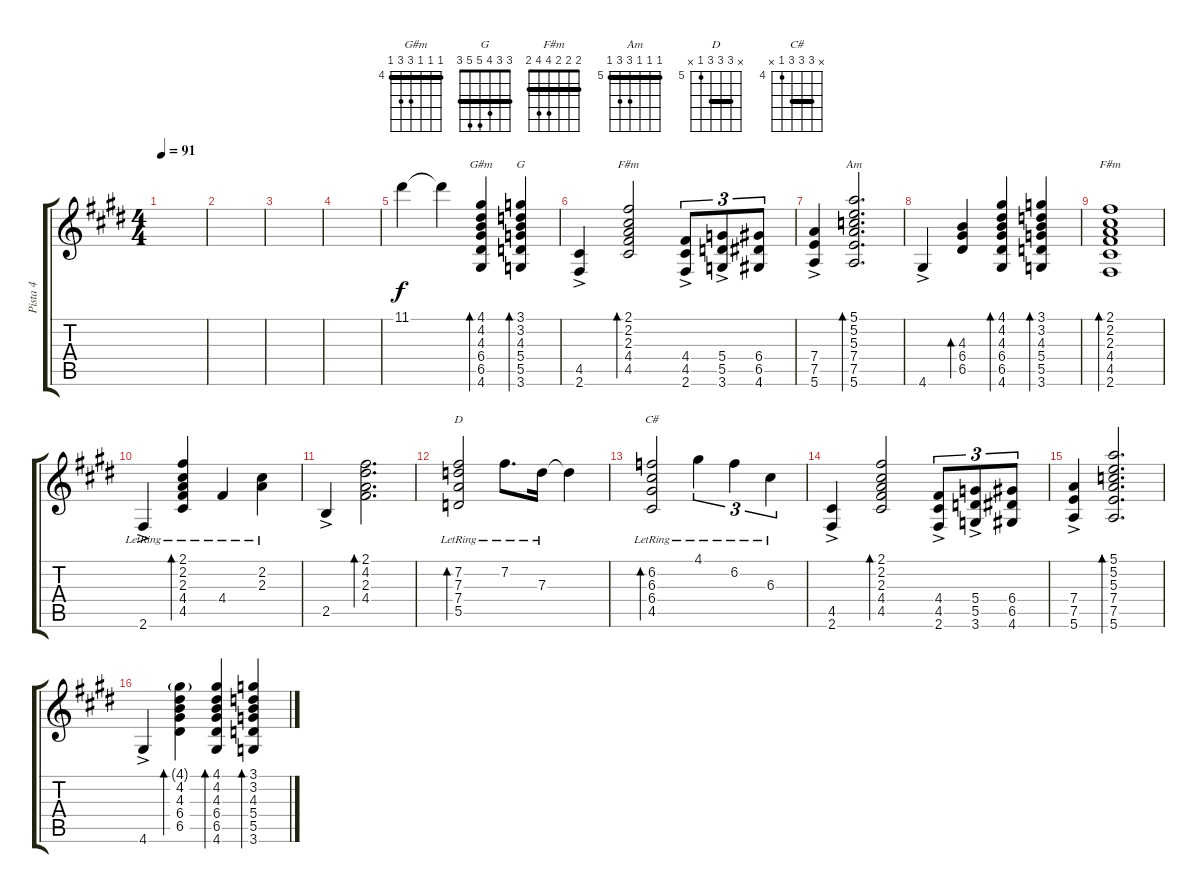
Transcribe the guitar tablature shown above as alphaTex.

\track ("Pista 4" "Pista 4") {instrument overdrivenguitar}
\staff {score tabs}
\tuning (E4 B3 G3 D3 A2 E2) {hide}
\chord ("G#m" 4 4 4 6 6 4) {firstfret 4 barre 4}
\chord ("G" 3 3 4 5 5 3) {barre 3}
\chord ("F#m" 2 2 2 4 4 x) {barre 2}
\chord ("Am" 5 5 5 7 7 5) {firstfret 5 barre 5}
\chord ("F#m" 2 2 2 4 4 2) {barre 2}
\chord ("D" x 7 7 7 5 x) {firstfret 5 barre 7}
\chord ("C#" x 6 6 6 4 x) {firstfret 4 barre 6}
\ts (4 4)
\tempo 91
\clef g2
\ks e
|
\ks c#minor
|
|
|
11.1.4 11.1{t}.4 (4.1 4.2 4.3 6.4 6.5 4.6).4{bd 30 ch "G#m" volume 16 instrument overdrivenguitar} (3.1 3.2 4.3 5.4 5.5 3.6).4{bd 30 ch "G"} |
(4.5{ac} 2.6{ac}).4 (2.1 2.2 2.3 4.4 4.5).2{bd 30 ch "F#m"} (4.4{ac} 4.5{ac} 2.6{ac}).8{tu (3 2)} (5.4{ac} 5.5{ac} 3.6{ac}).8{tu (3 2)} (6.4 6.5 4.6).8{tu (3 2)} |
(7.4{ac} 7.5{ac} 5.6{ac}).4 (5.1 5.2 5.3 7.4 7.5 5.6).2{d bd 30 ch "Am"} |
\ks e
4.6{ac}.4 (4.3 6.4 6.5).4{bd 30} (4.1 4.2 4.3 6.4 6.5 4.6).4{bd 30} (3.1 3.2 4.3 5.4 5.5 3.6).4{bd 30} |
\ks c#minor
(2.1 2.2 2.3 4.4 4.5 2.6).1{bd 30 ch "F#m"} |
2.6{ac lr}.4 (2.1{lr} 2.2{lr} 2.3{lr} 4.4{lr} 4.5{lr}).4{bd 30} 4.4{lr}.4 (2.2{lr} 2.3{lr}).4 |
\ks e
2.5{ac}.4 (2.1 4.2 2.3 4.4).2{d bd 30} |
\ks c#minor
(7.2{lr} 7.3{lr} 7.4{lr} 5.5{lr}).2{bd 30 ch "D"} 7.2{lr}.8{d} 7.3{lr}.16 7.3{t}.4 |
(6.2{lr} 6.3{lr} 6.4{lr} 4.5{lr}).2{bd 30 ch "C#"} 4.1{lr}.4{tu (3 2)} 6.2{lr}.4{tu (3 2)} 6.3{lr}.4{tu (3 2)} |
(4.5{ac} 2.6{ac}).4 (2.1 2.2 2.3 4.4 4.5).2{bd 30} (4.4{ac} 4.5{ac} 2.6{ac}).8{tu (3 2)} (5.4{ac} 5.5{ac} 3.6{ac}).8{tu (3 2)} (6.4 6.5 4.6).8{tu (3 2)} |
(7.4{ac} 7.5{ac} 5.6{ac}).4 (5.1 5.2 5.3 7.4 7.5 5.6).2{d bd 30} |
\ks e
4.6{ac}.4 (4.1{g} 4.2 4.3 6.4 6.5).4{bd 30} (4.1 4.2 4.3 6.4 6.5 4.6).4{bd 30} (3.1 3.2 4.3 5.4 5.5 3.6).4{bd 30}
